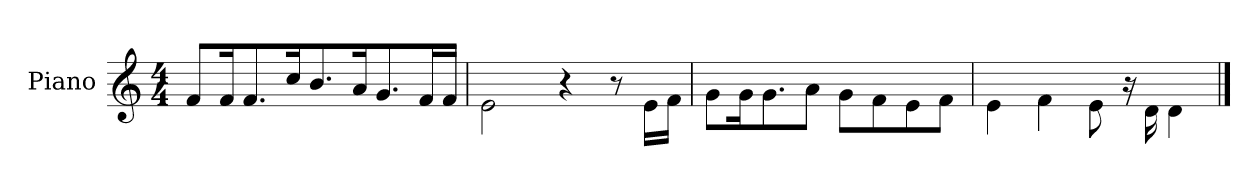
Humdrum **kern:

**kern
*part1
*staff1
*I"Piano
*I'Pno.
*clefG2
*k[]
*M4/4
=1
8f/L
16f/K
8.f/
16cc/K
8.b/
16a/K
8.g/
16f/L
16f/JJ
=2
2e\
4r
8r
16e\LL
16f\JJ
=3
8g\L
16g\K
8.g\
8a\J
8g\L
8f\
8e\
8f\J
=4
4e\
4f\
8e\
16r
16d\
4d\
==
*-
